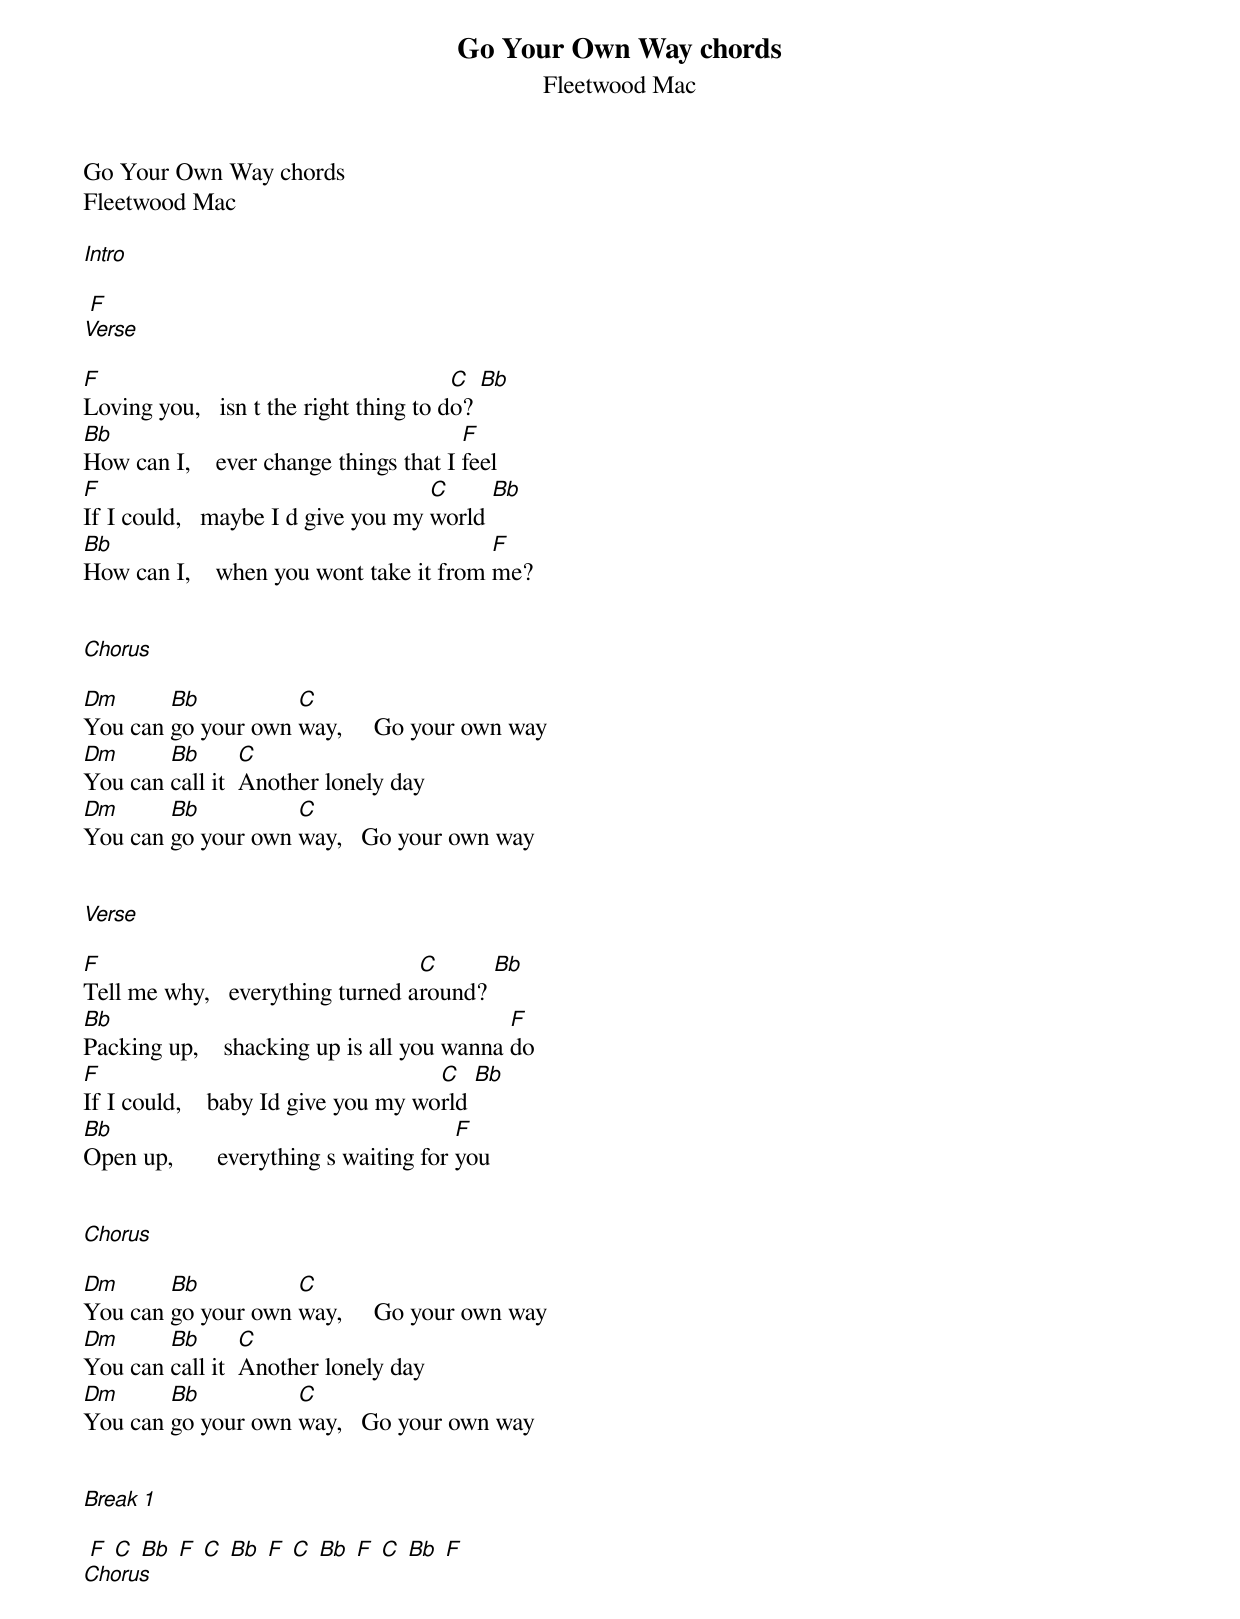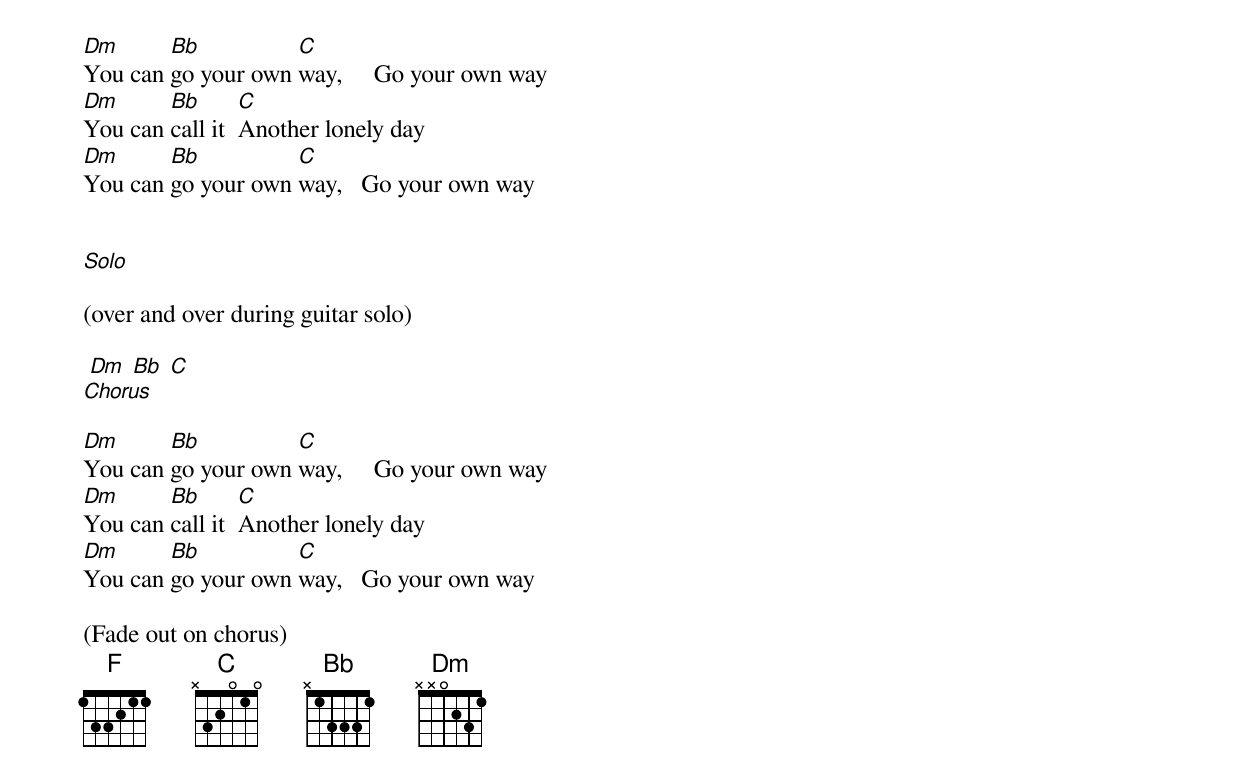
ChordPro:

{title: Go Your Own Way chords}
{subtitle: Fleetwood Mac}
Go Your Own Way chords
Fleetwood Mac

[Intro]

 [F]
[Verse]

[F]Loving you,   isn t the right thing to d[C]o? [Bb]
[Bb]How can I,    ever change things that I [F]feel
[F]If I could,   maybe I d give you my [C]world [Bb]
[Bb]How can I,    when you wont take it from [F]me?


[Chorus]

[Dm]You can [Bb]go your own [C]way,     Go your own way
[Dm]You can [Bb]call it  [C]Another lonely day
[Dm]You can [Bb]go your own [C]way,   Go your own way


[Verse]

[F]Tell me why,   everything turned a[C]round? [Bb]
[Bb]Packing up,    shacking up is all you wanna [F]do
[F]If I could,    baby Id give you my wo[C]rld [Bb]
[Bb]Open up,       everything s waiting for [F]you


[Chorus]

[Dm]You can [Bb]go your own [C]way,     Go your own way
[Dm]You can [Bb]call it  [C]Another lonely day
[Dm]You can [Bb]go your own [C]way,   Go your own way


[Break 1]

 [F] [C] [Bb] [F] [C] [Bb] [F] [C] [Bb] [F] [C] [Bb] [F]
[Chorus]

[Dm]You can [Bb]go your own [C]way,     Go your own way
[Dm]You can [Bb]call it  [C]Another lonely day
[Dm]You can [Bb]go your own [C]way,   Go your own way


[Solo]

(over and over during guitar solo)

 [Dm] [Bb] [C]
[Chorus]

[Dm]You can [Bb]go your own [C]way,     Go your own way
[Dm]You can [Bb]call it  [C]Another lonely day
[Dm]You can [Bb]go your own [C]way,   Go your own way

(Fade out on chorus)
